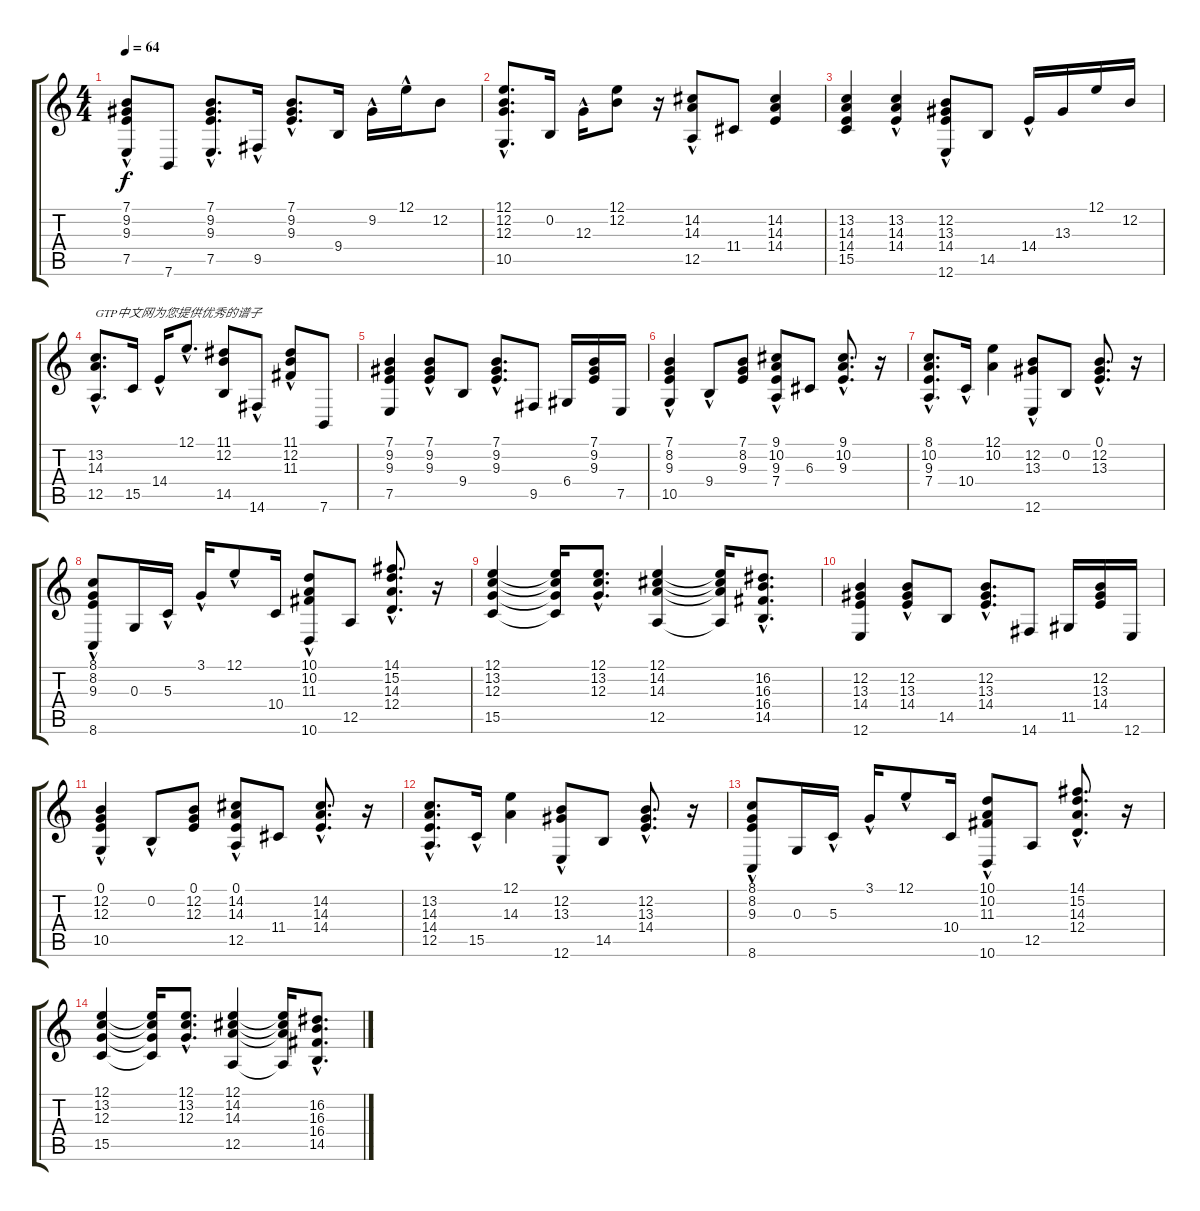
\track "" {instrument acousticgrandpiano}
\staff {score tabs}
\tuning (E4 B3 G3 D3 A2 E2) {hide}
\ts (4 4)
\tempo 64
\clef g2
\ks c
(7.1 9.2 9.3{hac} 7.5).8{dy f instrument acousticgrandpiano} 7.6.8 (7.1{hac} 9.2 9.3{hac} 7.5{hac}).8{d} 9.5{hac}.16 (7.1{hac} 9.2 9.3).8{d} 9.4.16 9.2{hac}.16 12.1{hac}.16 12.2.8 |
(12.1 12.2 12.3 10.5{hac}).8{d} 0.2.16 12.3{hac}.16 (12.1 12.2).8 r.16 (14.2 14.3 12.5{hac}).8 11.4.8 (14.2 14.3 14.4).4 |
(13.2 14.3 14.4 15.5).4 (13.2 14.3{hac} 14.4).4 (12.2 13.3{hac} 14.4 12.6{hac}).8 14.5.8 14.4{hac}.16 13.3.16 12.1.16 12.2.16 |
(13.2 14.3 12.5{hac}).8{d txt "GTP中文网为您提供优秀的谱子"} 15.5.16 14.4{hac}.16 12.1{hac}.8{d} (11.1 12.2 14.5).8 14.6{hac}.8 (11.1 12.2 11.3{hac}).8 7.6.8 |
(7.1 9.2 9.3 7.5).4 (7.1{hac} 9.2{hac} 9.3).8 9.4.8 (7.1{hac} 9.2{hac} 9.3{hac}).8{d} 9.5.8 6.4.16 (7.1 9.2 9.3).16 7.5.16 |
(7.1{hac} 8.2{hac} 9.3{hac} 10.5{hac}).4 9.4{hac}.8 (7.1 8.2 9.3).8 (9.1{hac} 10.2{hac} 9.3 7.4{hac}).8 6.3.8 (9.1{hac} 10.2{hac} 9.3{hac}).8{d} r.16 |
(8.1 10.2 9.3{hac} 7.4{hac}).8{d} 10.4{hac}.16 (12.1 10.2).4 (12.2{hac} 13.3{hac} 12.6{hac}).8 0.2.8 (0.1{hac} 12.2{hac} 13.3{hac}).8{d} r.16 |
(8.1{hac} 8.2{hac} 9.3{hac} 8.6{hac}).8 0.3.16 5.3{hac}.16 3.1{hac}.16 12.1{hac}.8 10.4.16 (10.1{hac} 10.2{hac} 11.3 10.6{hac}).8 12.5.8 (14.1{hac} 15.2{hac} 14.3{hac} 12.4).8{d} r.16 |
(12.1 13.2 12.3 15.5).4 (12.1{t} 13.2{t} 12.3{t} 15.5{t}).16 (12.1{hac} 13.2{hac} 12.3{hac}).8{d} (12.1 14.2 14.3 12.5).4 (12.1{t} 14.2{t} 14.3{t} 12.5{t}).16 (16.2{hac} 16.3{hac} 16.4{hac} 14.5{hac}).8{d} |
(12.2 13.3 14.4 12.6).4 (12.2{hac} 13.3{hac} 14.4).8 14.5.8 (12.2{hac} 13.3{hac} 14.4{hac}).8{d} 14.6.8 11.5.16 (12.2 13.3 14.4).16 12.6.16 |
(0.1{hac} 12.2{hac} 12.3{hac} 10.5{hac}).4 0.2{hac}.8 (0.1 12.2 12.3).8 (0.1 14.2{hac} 14.3{hac} 12.5{hac}).8 11.4.8 (14.2{hac} 14.3{hac} 14.4{hac}).8{d} r.16 |
(13.2 14.3 14.4{hac} 12.5{hac}).8{d} 15.5{hac}.16 (12.1 14.3).4 (12.2{hac} 13.3{hac} 12.6{hac}).8 14.5.8 (12.2{hac} 13.3{hac} 14.4{hac}).8{d} r.16 |
(8.1{hac} 8.2{hac} 9.3{hac} 8.6{hac}).8 0.3.16 5.3{hac}.16 3.1{hac}.16 12.1{hac}.8 10.4.16 (10.1{hac} 10.2{hac} 11.3 10.6{hac}).8 12.5.8 (14.1{hac} 15.2{hac} 14.3{hac} 12.4).8{d} r.16 |
(12.1 13.2 12.3 15.5).4 (12.1{t} 13.2{t} 12.3{t} 15.5{t}).16 (12.1{hac} 13.2{hac} 12.3{hac}).8{d} (12.1 14.2 14.3 12.5).4 (12.1{t} 14.2{t} 14.3{t} 12.5{t}).16 (16.2{hac} 16.3{hac} 16.4{hac} 14.5{hac}).8{d}
